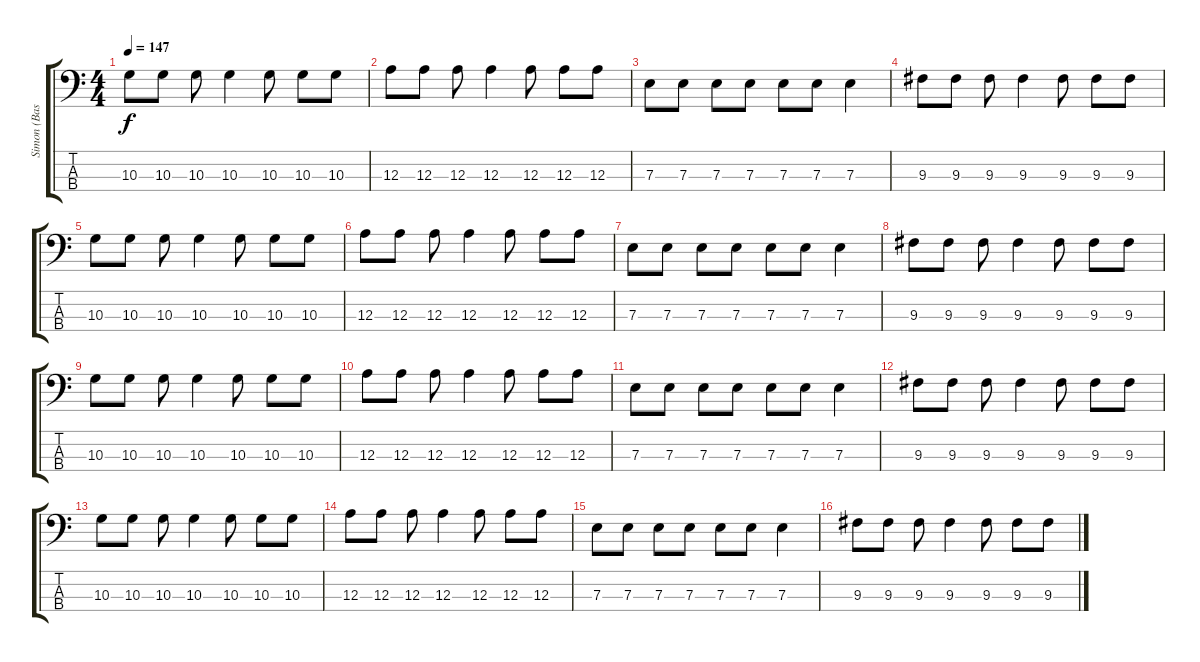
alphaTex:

\track ("Simon (Bass)" "Simon (Bas") {instrument electricbasspick}
\staff {score tabs}
\tuning (G2 D2 A1 E1) {hide}
\ts (4 4)
\tempo 147
\clef f4
\ks c
10.3.8{dy f instrument electricbasspick} 10.3.8 10.3.8 10.3.4 10.3.8 10.3.8 10.3.8 |
12.3.8 12.3.8 12.3.8 12.3.4 12.3.8 12.3.8 12.3.8 |
7.3.8 7.3.8 7.3.8 7.3.8 7.3.8 7.3.8 7.3.4 |
9.3.8 9.3.8 9.3.8 9.3.4 9.3.8 9.3.8 9.3.8 |
10.3.8 10.3.8 10.3.8 10.3.4 10.3.8 10.3.8 10.3.8 |
12.3.8 12.3.8 12.3.8 12.3.4 12.3.8 12.3.8 12.3.8 |
7.3.8 7.3.8 7.3.8 7.3.8 7.3.8 7.3.8 7.3.4 |
9.3.8 9.3.8 9.3.8 9.3.4 9.3.8 9.3.8 9.3.8 |
10.3.8 10.3.8 10.3.8 10.3.4 10.3.8 10.3.8 10.3.8 |
12.3.8 12.3.8 12.3.8 12.3.4 12.3.8 12.3.8 12.3.8 |
7.3.8 7.3.8 7.3.8 7.3.8 7.3.8 7.3.8 7.3.4 |
9.3.8 9.3.8 9.3.8 9.3.4 9.3.8 9.3.8 9.3.8 |
10.3.8 10.3.8 10.3.8 10.3.4 10.3.8 10.3.8 10.3.8 |
12.3.8 12.3.8 12.3.8 12.3.4 12.3.8 12.3.8 12.3.8 |
7.3.8 7.3.8 7.3.8 7.3.8 7.3.8 7.3.8 7.3.4 |
9.3.8 9.3.8 9.3.8 9.3.4 9.3.8 9.3.8 9.3.8
